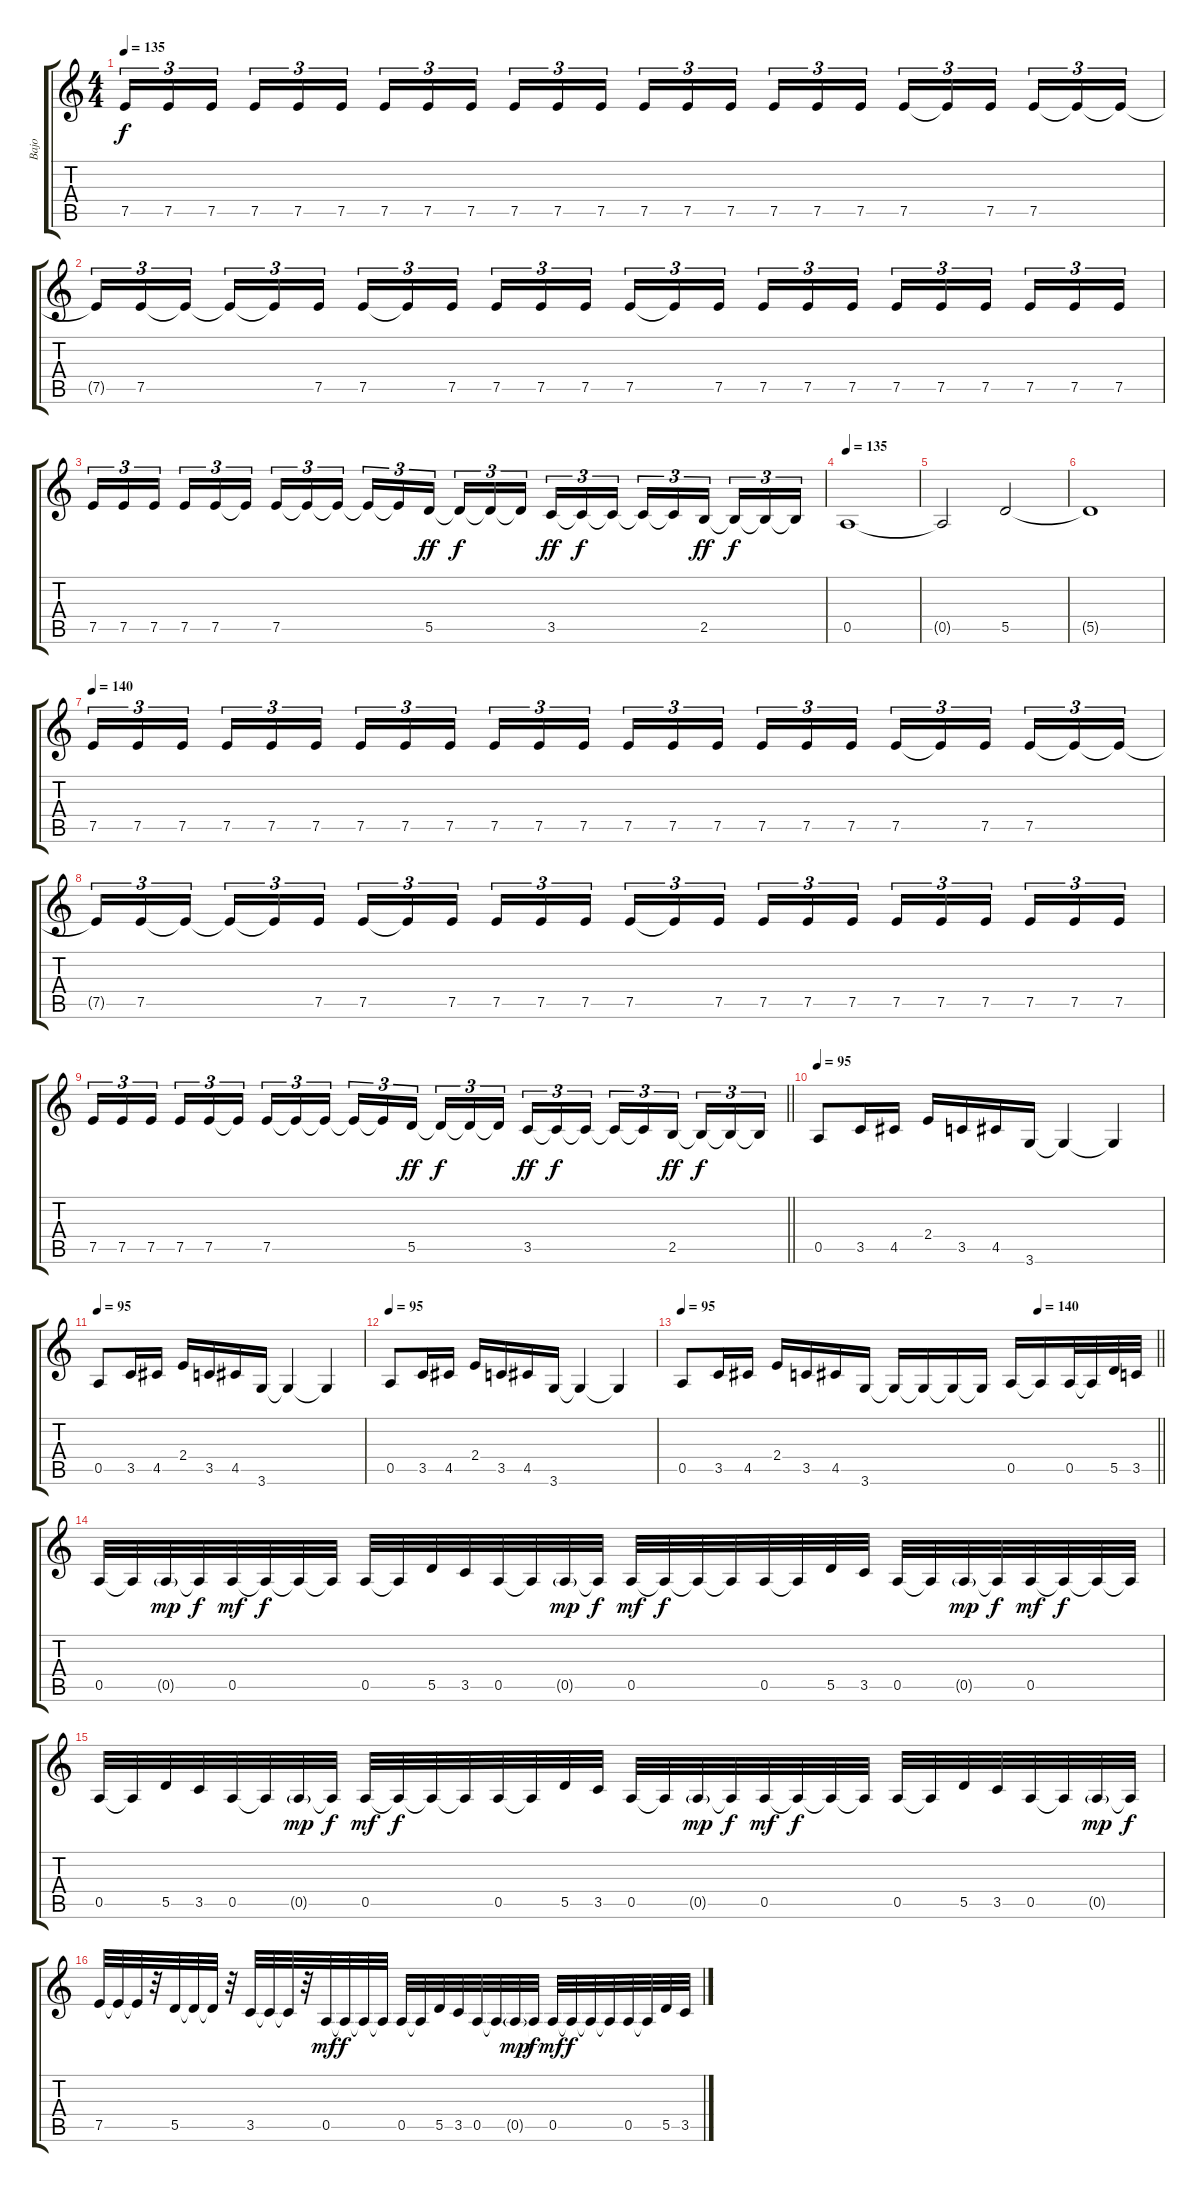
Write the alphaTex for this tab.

\track ("Bajo" "Bajo") {instrument electricbasspick}
\staff {score tabs}
\tuning (E4 B3 G3 D3 A2 E2) {hide}
\ts (4 4)
\tempo 135
\clef g2
\ks c
7.5.16{tu (3 2) dy f} 7.5.16{tu (3 2)} 7.5.16{tu (3 2)} 7.5.16{tu (3 2)} 7.5.16{tu (3 2)} 7.5.16{tu (3 2)} 7.5.16{tu (3 2)} 7.5.16{tu (3 2)} 7.5.16{tu (3 2)} 7.5.16{tu (3 2)} 7.5.16{tu (3 2)} 7.5.16{tu (3 2)} 7.5.16{tu (3 2)} 7.5.16{tu (3 2)} 7.5.16{tu (3 2)} 7.5.16{tu (3 2)} 7.5.16{tu (3 2)} 7.5.16{tu (3 2)} 7.5.16{tu (3 2)} 7.5{t}.16{tu (3 2)} 7.5.16{tu (3 2)} 7.5.16{tu (3 2)} 7.5{t}.16{tu (3 2)} 7.5{t}.16{tu (3 2)} |
7.5{t}.16{tu (3 2)} 7.5.16{tu (3 2)} 7.5{t}.16{tu (3 2)} 7.5{t}.16{tu (3 2)} 7.5{t}.16{tu (3 2)} 7.5.16{tu (3 2)} 7.5.16{tu (3 2)} 7.5{t}.16{tu (3 2)} 7.5.16{tu (3 2)} 7.5.16{tu (3 2)} 7.5.16{tu (3 2)} 7.5.16{tu (3 2)} 7.5.16{tu (3 2)} 7.5{t}.16{tu (3 2)} 7.5.16{tu (3 2)} 7.5.16{tu (3 2)} 7.5.16{tu (3 2)} 7.5.16{tu (3 2)} 7.5.16{tu (3 2)} 7.5.16{tu (3 2)} 7.5.16{tu (3 2)} 7.5.16{tu (3 2)} 7.5.16{tu (3 2)} 7.5.16{tu (3 2)} |
7.5.16{tu (3 2)} 7.5.16{tu (3 2)} 7.5.16{tu (3 2)} 7.5.16{tu (3 2)} 7.5.16{tu (3 2)} 7.5{t}.16{tu (3 2)} 7.5.16{tu (3 2)} 7.5{t}.16{tu (3 2)} 7.5{t}.16{tu (3 2)} 7.5{t}.16{tu (3 2)} 7.5{t}.16{tu (3 2)} 5.5.16{tu (3 2) dy ff} 5.5{t}.16{tu (3 2) dy f} 5.5{t}.16{tu (3 2)} 5.5{t}.16{tu (3 2)} 3.5.16{tu (3 2) dy ff} 3.5{t}.16{tu (3 2) dy f} 3.5{t}.16{tu (3 2)} 3.5{t}.16{tu (3 2)} 3.5{t}.16{tu (3 2)} 2.5.16{tu (3 2) dy ff} 2.5{t}.16{tu (3 2) dy f} 2.5{t}.16{tu (3 2)} 2.5{t}.16{tu (3 2)} |
\tempo 135
0.5.1 |
0.5{t}.2 5.5.2 |
5.5{t}.1 |
\tempo 140
7.5.16{tu (3 2)} 7.5.16{tu (3 2)} 7.5.16{tu (3 2)} 7.5.16{tu (3 2)} 7.5.16{tu (3 2)} 7.5.16{tu (3 2)} 7.5.16{tu (3 2)} 7.5.16{tu (3 2)} 7.5.16{tu (3 2)} 7.5.16{tu (3 2)} 7.5.16{tu (3 2)} 7.5.16{tu (3 2)} 7.5.16{tu (3 2)} 7.5.16{tu (3 2)} 7.5.16{tu (3 2)} 7.5.16{tu (3 2)} 7.5.16{tu (3 2)} 7.5.16{tu (3 2)} 7.5.16{tu (3 2)} 7.5{t}.16{tu (3 2)} 7.5.16{tu (3 2)} 7.5.16{tu (3 2)} 7.5{t}.16{tu (3 2)} 7.5{t}.16{tu (3 2)} |
7.5{t}.16{tu (3 2)} 7.5.16{tu (3 2)} 7.5{t}.16{tu (3 2)} 7.5{t}.16{tu (3 2)} 7.5{t}.16{tu (3 2)} 7.5.16{tu (3 2)} 7.5.16{tu (3 2)} 7.5{t}.16{tu (3 2)} 7.5.16{tu (3 2)} 7.5.16{tu (3 2)} 7.5.16{tu (3 2)} 7.5.16{tu (3 2)} 7.5.16{tu (3 2)} 7.5{t}.16{tu (3 2)} 7.5.16{tu (3 2)} 7.5.16{tu (3 2)} 7.5.16{tu (3 2)} 7.5.16{tu (3 2)} 7.5.16{tu (3 2)} 7.5.16{tu (3 2)} 7.5.16{tu (3 2)} 7.5.16{tu (3 2)} 7.5.16{tu (3 2)} 7.5.16{tu (3 2)} |
\barLineRight lightlight
7.5.16{tu (3 2)} 7.5.16{tu (3 2)} 7.5.16{tu (3 2)} 7.5.16{tu (3 2)} 7.5.16{tu (3 2)} 7.5{t}.16{tu (3 2)} 7.5.16{tu (3 2)} 7.5{t}.16{tu (3 2)} 7.5{t}.16{tu (3 2)} 7.5{t}.16{tu (3 2)} 7.5{t}.16{tu (3 2)} 5.5.16{tu (3 2) dy ff} 5.5{t}.16{tu (3 2) dy f} 5.5{t}.16{tu (3 2)} 5.5{t}.16{tu (3 2)} 3.5.16{tu (3 2) dy ff} 3.5{t}.16{tu (3 2) dy f} 3.5{t}.16{tu (3 2)} 3.5{t}.16{tu (3 2)} 3.5{t}.16{tu (3 2)} 2.5.16{tu (3 2) dy ff} 2.5{t}.16{tu (3 2) dy f} 2.5{t}.16{tu (3 2)} 2.5{t}.16{tu (3 2)} |
\tempo 95
0.5.8 3.5.16 4.5.16 2.4.16 3.5.16 4.5.16 3.6.16 3.6{t}.4 3.6{t}.4 |
\tempo 95
0.5.8 3.5.16 4.5.16 2.4.16 3.5.16 4.5.16 3.6.16 3.6{t}.4 3.6{t}.4 |
\tempo 95
0.5.8 3.5.16 4.5.16 2.4.16 3.5.16 4.5.16 3.6.16 3.6{t}.4 3.6{t}.4 |
\tempo 95
\tempo (140 0.75)
\barLineRight lightlight
0.5.8 3.5.16 4.5.16 2.4.16 3.5.16 4.5.16 3.6.16 3.6{t}.16 3.6{t}.16 3.6{t}.16 3.6{t}.16 0.5.16 0.5{t}.16 0.5.32 0.5{t}.32 5.5.32 3.5.32 |
0.5.32 0.5{t}.32 0.5{g}.32{dy mp} 0.5{t}.32{dy f} 0.5.32{dy mf} 0.5{t}.32{dy f} 0.5{t}.32 0.5{t}.32 0.5.32 0.5{t}.32 5.5.32 3.5.32 0.5.32 0.5{t}.32 0.5{g}.32{dy mp} 0.5{t}.32{dy f} 0.5.32{dy mf} 0.5{t}.32{dy f} 0.5{t}.32 0.5{t}.32 0.5.32 0.5{t}.32 5.5.32 3.5.32 0.5.32 0.5{t}.32 0.5{g}.32{dy mp} 0.5{t}.32{dy f} 0.5.32{dy mf} 0.5{t}.32{dy f} 0.5{t}.32 0.5{t}.32 |
0.5.32 0.5{t}.32 5.5.32 3.5.32 0.5.32 0.5{t}.32 0.5{g}.32{dy mp} 0.5{t}.32{dy f} 0.5.32{dy mf} 0.5{t}.32{dy f} 0.5{t}.32 0.5{t}.32 0.5.32 0.5{t}.32 5.5.32 3.5.32 0.5.32 0.5{t}.32 0.5{g}.32{dy mp} 0.5{t}.32{dy f} 0.5.32{dy mf} 0.5{t}.32{dy f} 0.5{t}.32 0.5{t}.32 0.5.32 0.5{t}.32 5.5.32 3.5.32 0.5.32 0.5{t}.32 0.5{g}.32{dy mp} 0.5{t}.32{dy f} |
7.5.32 7.5{t}.32 7.5{t}.32 r.32 5.5.32 5.5{t}.32 5.5{t}.32 r.32 3.5.32 3.5{t}.32 3.5{t}.32 r.32 0.5.32{dy mf} 0.5{t}.32{dy f} 0.5{t}.32 0.5{t}.32 0.5.32 0.5{t}.32 5.5.32 3.5.32 0.5.32 0.5{t}.32 0.5{g}.32{dy mp} 0.5{t}.32{dy f} 0.5.32{dy mf} 0.5{t}.32{dy f} 0.5{t}.32 0.5{t}.32 0.5.32 0.5{t}.32 5.5.32 3.5.32
